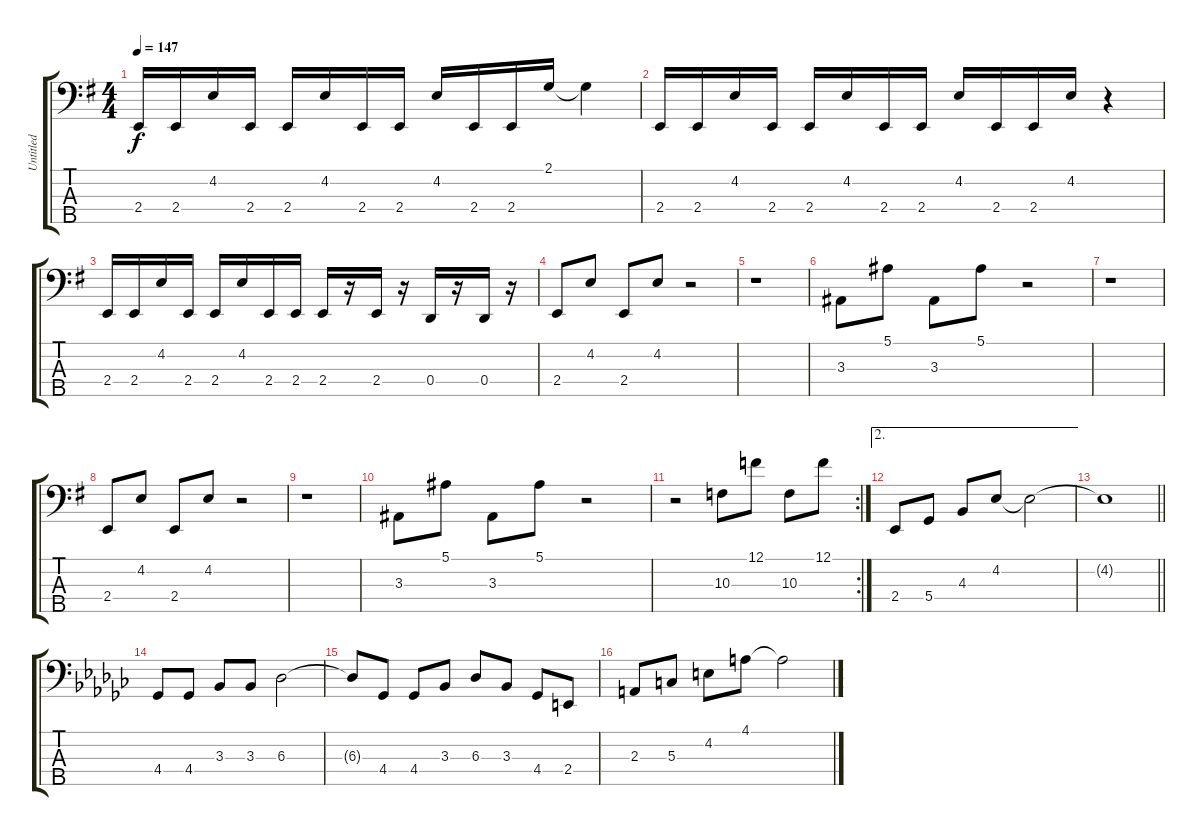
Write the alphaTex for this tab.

\track ("Untitled" "Untitled") {instrument synthbass1}
\staff {score tabs}
\tuning (F2 C2 G1 D1 A0) {hide}
\ts (4 4)
\tempo 147
\clef f4
\ks g
2.4.16{dy f} 2.4.16 4.2.16 2.4.16 2.4.16 4.2.16 2.4.16 2.4.16 4.2.16 2.4.16 2.4.16 2.1.16 2.1{t}.4 |
2.4.16 2.4.16 4.2.16 2.4.16 2.4.16 4.2.16 2.4.16 2.4.16 4.2.16 2.4.16 2.4.16 4.2.16 r.4 |
2.4.16 2.4.16 4.2.16 2.4.16 2.4.16 4.2.16 2.4.16 2.4.16 2.4.16 r.16 2.4.16 r.16 0.4.16 r.16 0.4.16 r.16 |
2.4.8 4.2.8 2.4.8 4.2.8 r.2 |
r.1 |
3.3.8 5.1.8 3.3.8 5.1.8 r.2 |
r.1 |
2.4.8 4.2.8 2.4.8 4.2.8 r.2 |
r.1 |
3.3.8 5.1.8 3.3.8 5.1.8 r.2 |
\rc 2
r.2 10.3.8 12.1.8 10.3.8 12.1.8 |
\ae 2
2.4.8 5.4.8 4.3.8 4.2.8 4.2{t}.2 |
\barLineRight lightlight
4.2{t}.1 |
\section ("" " ")
\ks gb
4.4.8 4.4.8 3.3.8 3.3.8 6.3.2 |
6.3{t}.8 4.4.8 4.4.8 3.3.8 6.3.8 3.3.8 4.4.8 2.4.8 |
2.3.8 5.3.8 4.2.8 4.1.8 4.1{t}.2
